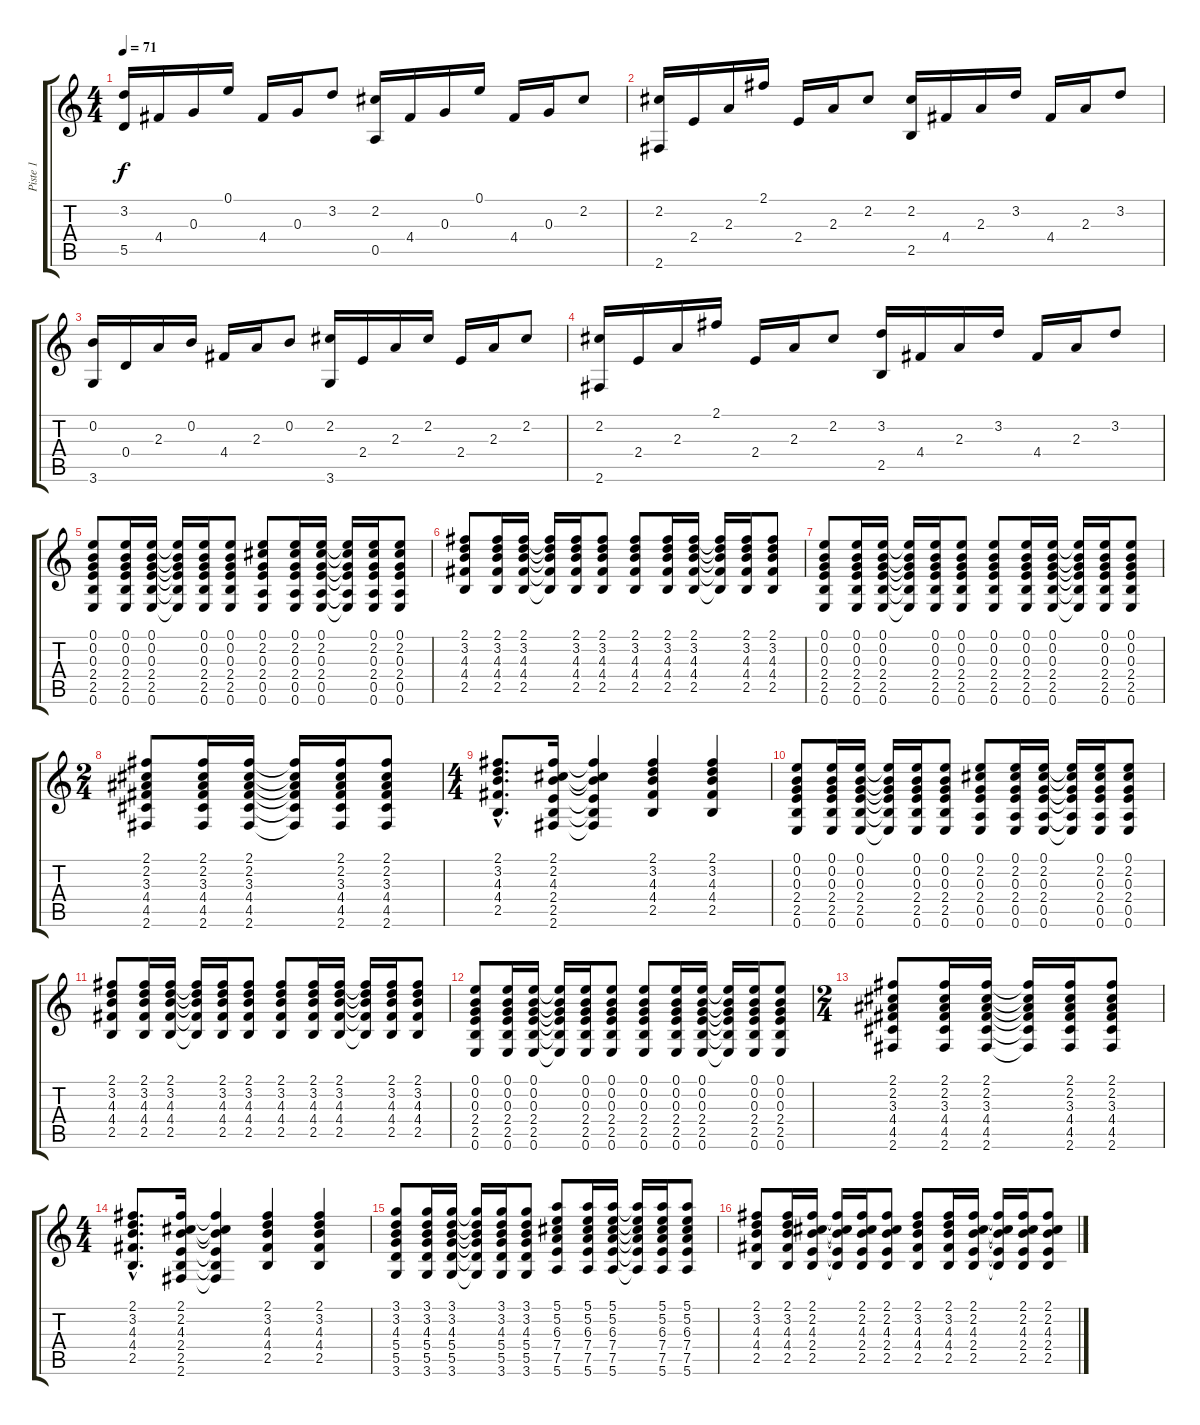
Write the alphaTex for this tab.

\track ("Piste 1" "Piste 1") {instrument acousticguitarnylon}
\staff {score tabs}
\tuning (E4 B3 G3 D3 A2 E2) {hide}
\ts (4 4)
\tempo 71
\clef g2
\ks c
(3.2 5.5).16{dy f instrument acousticguitarnylon} 4.4.16 0.3.16 0.1.16 4.4.16 0.3.16 3.2.8 (2.2 0.5).16 4.4.16 0.3.16 0.1.16 4.4.16 0.3.16 2.2.8 |
(2.2 2.6).16 2.4.16 2.3.16 2.1.16 2.4.16 2.3.16 2.2.8 (2.2 2.5).16 4.4.16 2.3.16 3.2.16 4.4.16 2.3.16 3.2.8 |
(0.2 3.6).16 0.4.16 2.3.16 0.2.16 4.4.16 2.3.16 0.2.8 (2.2 3.6).16 2.4.16 2.3.16 2.2.16 2.4.16 2.3.16 2.2.8 |
(2.2 2.6).16 2.4.16 2.3.16 2.1.16 2.4.16 2.3.16 2.2.8 (3.2 2.5).16 4.4.16 2.3.16 3.2.16 4.4.16 2.3.16 3.2.8 |
(0.1 0.2 0.3 2.4 2.5 0.6).8 (0.1 0.2 0.3 2.4 2.5 0.6).16 (0.1 0.2 0.3 2.4 2.5 0.6).16 (0.1{t} 0.2{t} 0.3{t} 2.4{t} 2.5{t} 0.6{t}).16 (0.1 0.2 0.3 2.4 2.5 0.6).16 (0.1 0.2 0.3 2.4 2.5 0.6).8 (0.1 2.2 0.3 2.4 0.5 0.6).8 (0.1 2.2 0.3 2.4 0.5 0.6).16 (0.1 2.2 0.3 2.4 0.5 0.6).16 (0.1{t} 2.2{t} 0.3{t} 2.4{t} 0.5{t} 0.6{t}).16 (0.1 2.2 0.3 2.4 0.5 0.6).16 (0.1 2.2 0.3 2.4 0.5 0.6).8 |
(2.1 3.2 4.3 4.4 2.5).8 (2.1 3.2 4.3 4.4 2.5).16 (2.1 3.2 4.3 4.4 2.5).16 (2.1{t} 3.2{t} 4.3{t} 4.4{t} 2.5{t}).16 (2.1 3.2 4.3 4.4 2.5).16 (2.1 3.2 4.3 4.4 2.5).8 (2.1 3.2 4.3 4.4 2.5).8 (2.1 3.2 4.3 4.4 2.5).16 (2.1 3.2 4.3 4.4 2.5).16 (2.1{t} 3.2{t} 4.3{t} 4.4{t} 2.5{t}).16 (2.1 3.2 4.3 4.4 2.5).16 (2.1 3.2 4.3 4.4 2.5).8 |
(0.1 0.2 0.3 2.4 2.5 0.6).8 (0.1 0.2 0.3 2.4 2.5 0.6).16 (0.1 0.2 0.3 2.4 2.5 0.6).16 (0.1{t} 0.2{t} 0.3{t} 2.4{t} 2.5{t} 0.6{t}).16 (0.1 0.2 0.3 2.4 2.5 0.6).16 (0.1 0.2 0.3 2.4 2.5 0.6).8 (0.1 0.2 0.3 2.4 2.5 0.6).8 (0.1 0.2 0.3 2.4 2.5 0.6).16 (0.1 0.2 0.3 2.4 2.5 0.6).16 (0.1{t} 0.2{t} 0.3{t} 2.4{t} 2.5{t} 0.6{t}).16 (0.1 0.2 0.3 2.4 2.5 0.6).16 (0.1 0.2 0.3 2.4 2.5 0.6).8 |
\ts (2 4)
(2.1 2.2 3.3 4.4 4.5 2.6).8 (2.1 2.2 3.3 4.4 4.5 2.6).16 (2.1 2.2 3.3 4.4 4.5 2.6).16 (2.1{t} 2.2{t} 3.3{t} 4.4{t} 4.5{t} 2.6{t}).16 (2.1 2.2 3.3 4.4 4.5 2.6).16 (2.1 2.2 3.3 4.4 4.5 2.6).8 |
\ts (4 4)
(2.1{hac} 3.2{hac} 4.3{hac} 4.4{hac} 2.5{hac}).8{d} (2.1 2.2 4.3 2.4 2.5 2.6).16 (2.1{t} 2.2{t} 4.3{t} 2.4{t} 2.5{t} 2.6{t}).4 (2.1 3.2 4.3 4.4 2.5).4 (2.1 3.2 4.3 4.4 2.5).4 |
(0.1 0.2 0.3 2.4 2.5 0.6).8 (0.1 0.2 0.3 2.4 2.5 0.6).16 (0.1 0.2 0.3 2.4 2.5 0.6).16 (0.1{t} 0.2{t} 0.3{t} 2.4{t} 2.5{t} 0.6{t}).16 (0.1 0.2 0.3 2.4 2.5 0.6).16 (0.1 0.2 0.3 2.4 2.5 0.6).8 (0.1 2.2 0.3 2.4 0.5 0.6).8 (0.1 2.2 0.3 2.4 0.5 0.6).16 (0.1 2.2 0.3 2.4 0.5 0.6).16 (0.1{t} 2.2{t} 0.3{t} 2.4{t} 0.5{t} 0.6{t}).16 (0.1 2.2 0.3 2.4 0.5 0.6).16 (0.1 2.2 0.3 2.4 0.5 0.6).8 |
(2.1 3.2 4.3 4.4 2.5).8 (2.1 3.2 4.3 4.4 2.5).16 (2.1 3.2 4.3 4.4 2.5).16 (2.1{t} 3.2{t} 4.3{t} 4.4{t} 2.5{t}).16 (2.1 3.2 4.3 4.4 2.5).16 (2.1 3.2 4.3 4.4 2.5).8 (2.1 3.2 4.3 4.4 2.5).8 (2.1 3.2 4.3 4.4 2.5).16 (2.1 3.2 4.3 4.4 2.5).16 (2.1{t} 3.2{t} 4.3{t} 4.4{t} 2.5{t}).16 (2.1 3.2 4.3 4.4 2.5).16 (2.1 3.2 4.3 4.4 2.5).8 |
(0.1 0.2 0.3 2.4 2.5 0.6).8 (0.1 0.2 0.3 2.4 2.5 0.6).16 (0.1 0.2 0.3 2.4 2.5 0.6).16 (0.1{t} 0.2{t} 0.3{t} 2.4{t} 2.5{t} 0.6{t}).16 (0.1 0.2 0.3 2.4 2.5 0.6).16 (0.1 0.2 0.3 2.4 2.5 0.6).8 (0.1 0.2 0.3 2.4 2.5 0.6).8 (0.1 0.2 0.3 2.4 2.5 0.6).16 (0.1 0.2 0.3 2.4 2.5 0.6).16 (0.1{t} 0.2{t} 0.3{t} 2.4{t} 2.5{t} 0.6{t}).16 (0.1 0.2 0.3 2.4 2.5 0.6).16 (0.1 0.2 0.3 2.4 2.5 0.6).8 |
\ts (2 4)
(2.1 2.2 3.3 4.4 4.5 2.6).8 (2.1 2.2 3.3 4.4 4.5 2.6).16 (2.1 2.2 3.3 4.4 4.5 2.6).16 (2.1{t} 2.2{t} 3.3{t} 4.4{t} 4.5{t} 2.6{t}).16 (2.1 2.2 3.3 4.4 4.5 2.6).16 (2.1 2.2 3.3 4.4 4.5 2.6).8 |
\ts (4 4)
(2.1{hac} 3.2{hac} 4.3{hac} 4.4{hac} 2.5{hac}).8{d} (2.1 2.2 4.3 2.4 2.5 2.6).16 (2.1{t} 2.2{t} 4.3{t} 2.4{t} 2.5{t} 2.6{t}).4 (2.1 3.2 4.3 4.4 2.5).4 (2.1 3.2 4.3 4.4 2.5).4 |
(3.1 3.2 4.3 5.4 5.5 3.6).8 (3.1 3.2 4.3 5.4 5.5 3.6).16 (3.1 3.2 4.3 5.4 5.5 3.6).16 (3.1{t} 3.2{t} 4.3{t} 5.4{t} 5.5{t} 3.6{t}).16 (3.1 3.2 4.3 5.4 5.5 3.6).16 (3.1 3.2 4.3 5.4 5.5 3.6).8 (5.1 5.2 6.3 7.4 7.5 5.6).8 (5.1 5.2 6.3 7.4 7.5 5.6).16 (5.1 5.2 6.3 7.4 7.5 5.6).16 (5.1{t} 5.2{t} 6.3{t} 7.4{t} 7.5{t} 5.6{t}).16 (5.1 5.2 6.3 7.4 7.5 5.6).16 (5.1 5.2 6.3 7.4 7.5 5.6).8 |
(2.1 3.2 4.3 4.4 2.5).8 (2.1 3.2 4.3 4.4 2.5).16 (2.1 2.2 4.3 2.4 2.5).16 (2.1{t} 2.2{t} 4.3{t} 2.4{t} 2.5{t}).16 (2.1 2.2 4.3 2.4 2.5).16 (2.1 2.2 4.3 2.4 2.5).8 (2.1 3.2 4.3 4.4 2.5).8 (2.1 3.2 4.3 4.4 2.5).16 (2.1 2.2 4.3 2.4 2.5).16 (2.1{t} 2.2{t} 4.3{t} 2.4{t} 2.5{t}).16 (2.1 2.2 4.3 2.4 2.5).16 (2.1 2.2 4.3 2.4 2.5).8
